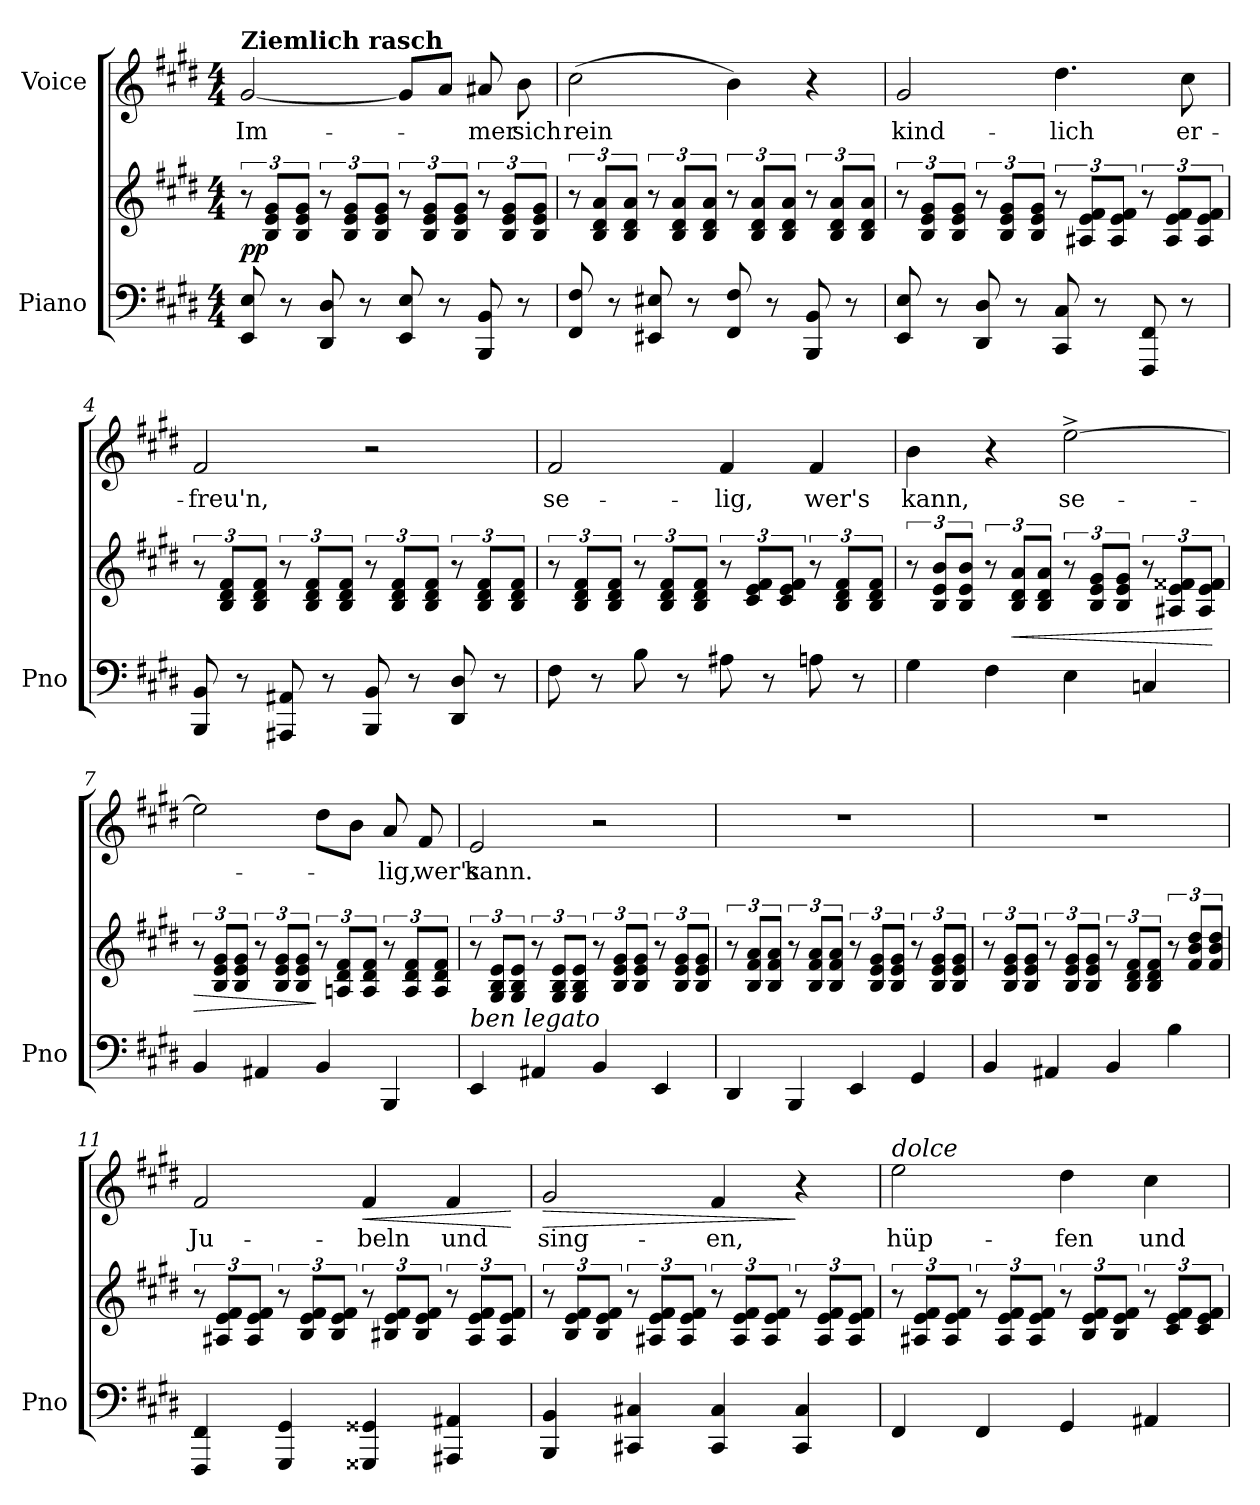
**kern	**kern	**dynam	**kern	**text	**dynam
*part2	*part2	*part2	*part1	*part1	*part1
*staff3	*staff2	*staff2/3	*staff1	*staff1	*staff1
*I"Piano	*	*	*I"Voice	*	*
*I'Pno	*	*	*	*	*
*clefF4	*clefG2	*	*clefG2	*	*
*k[f#c#g#d#]	*k[f#c#g#d#]	*	*k[f#c#g#d#]	*	*
*M4/4	*M4/4	*	*M4/4	*	*
=1	=1	=1	=1	=1	=1
!	!	!	!LO:TX:a:B:t=Ziemlich rasch	!	!
!	!	!LO:DY:b	!	!	!
8EE/ 8E/	12r	pp	[2g#/	Im-	.
.	12B/ 12e/ 12g#/L	.	.	.	.
8r	.	.	.	.	.
.	12B/ 12e/ 12g#/J	.	.	.	.
8DD#/ 8D#/	12r	.	.	.	.
.	12B/ 12e/ 12g#/L	.	.	.	.
8r	.	.	.	.	.
.	12B/ 12e/ 12g#/J	.	.	.	.
8EE/ 8E/	12r	.	8g#/L]	.	.
.	12B/ 12e/ 12g#/L	.	.	.	.
8r	.	.	8a/J	.	.
.	12B/ 12e/ 12g#/J	.	.	.	.
8BBB/ 8BB/	12r	.	8a#X/	-mer	.
.	12B/ 12e/ 12g#/L	.	.	.	.
8r	.	.	8b\	sich	.
.	12B/ 12e/ 12g#/J	.	.	.	.
=2	=2	=2	=2	=2	=2
8FF#/ 8F#/	12r	.	(2cc#\	rein	.
.	12B/ 12d#/ 12a/L	.	.	.	.
8r	.	.	.	.	.
.	12B/ 12d#/ 12a/J	.	.	.	.
8EE#X/ 8E#X/	12r	.	.	.	.
.	12B/ 12d#/ 12a/L	.	.	.	.
8r	.	.	.	.	.
.	12B/ 12d#/ 12a/J	.	.	.	.
8FF#/ 8F#/	12r	.	4b\)	.	.
.	12B/ 12d#/ 12a/L	.	.	.	.
8r	.	.	.	.	.
.	12B/ 12d#/ 12a/J	.	.	.	.
8BBB/ 8BB/	12r	.	4r	.	.
.	12B/ 12d#/ 12a/L	.	.	.	.
8r	.	.	.	.	.
.	12B/ 12d#/ 12a/J	.	.	.	.
=3	=3	=3	=3	=3	=3
8EE/ 8E/	12r	.	2g#/	kind-	.
.	12B/ 12e/ 12g#/L	.	.	.	.
8r	.	.	.	.	.
.	12B/ 12e/ 12g#/J	.	.	.	.
8DD#/ 8D#/	12r	.	.	.	.
.	12B/ 12e/ 12g#/L	.	.	.	.
8r	.	.	.	.	.
.	12B/ 12e/ 12g#/J	.	.	.	.
8CC#/ 8C#/	12r	.	4.dd#\	-lich	.
.	12A#X/ 12e/ 12f#/L	.	.	.	.
8r	.	.	.	.	.
.	12A#/ 12e/ 12f#/J	.	.	.	.
8FFF#/ 8FF#/	12r	.	.	.	.
.	12A#/ 12e/ 12f#/L	.	.	.	.
8r	.	.	8cc#\	er-	.
.	12A#/ 12e/ 12f#/J	.	.	.	.
=4	=4	=4	=4	=4	=4
8BBB/ 8BB/	12r	.	2f#/	-freu'n,	.
.	12B/ 12d#/ 12f#/L	.	.	.	.
8r	.	.	.	.	.
.	12B/ 12d#/ 12f#/J	.	.	.	.
8AAA#X/ 8AA#X/	12r	.	.	.	.
.	12B/ 12d#/ 12f#/L	.	.	.	.
8r	.	.	.	.	.
.	12B/ 12d#/ 12f#/J	.	.	.	.
8BBB/ 8BB/	12r	.	2r	.	.
.	12B/ 12d#/ 12f#/L	.	.	.	.
8r	.	.	.	.	.
.	12B/ 12d#/ 12f#/J	.	.	.	.
8DD#/ 8D#/	12r	.	.	.	.
.	12B/ 12d#/ 12f#/L	.	.	.	.
8r	.	.	.	.	.
.	12B/ 12d#/ 12f#/J	.	.	.	.
=5	=5	=5	=5	=5	=5
8F#\	12r	.	2f#/	se-	.
.	12B/ 12d#/ 12f#/L	.	.	.	.
8r	.	.	.	.	.
.	12B/ 12d#/ 12f#/J	.	.	.	.
8B\	12r	.	.	.	.
.	12B/ 12d#/ 12f#/L	.	.	.	.
8r	.	.	.	.	.
.	12B/ 12d#/ 12f#/J	.	.	.	.
8A#X\	12r	.	4f#/	-lig,	.
.	12c#/ 12e/ 12f#/L	.	.	.	.
8r	.	.	.	.	.
.	12c#/ 12e/ 12f#/J	.	.	.	.
8An\	12r	.	4f#/	wer's	.
.	12B/ 12d#/ 12f#/L	.	.	.	.
8r	.	.	.	.	.
.	12B/ 12d#/ 12f#/J	.	.	.	.
=6	=6	=6	=6	=6	=6
4G#\	12r	.	4b\	kann,	.
.	12B/ 12e/ 12b/L	.	.	.	.
.	12B/ 12e/ 12b/J	.	.	.	.
4F#\	12r	.	4r	.	.
!	!	!LO:HP:b	!	!	!
.	12B/ 12d#/ 12a/L	<	.	.	.
.	12B/ 12d#/ 12a/J	.	.	.	.
4E\	12r	.	[2ee^\	se-	.
.	12B/ 12e/ 12g#/L	.	.	.	.
.	12B/ 12e/ 12g#/J	.	.	.	.
4Cn/	12r	.	.	.	.
.	12A#X/ 12e/ 12f##X/L	.	.	.	.
.	12A#/ 12e/ 12f##/J	.	.	.	.
.	.	[	.	.	.
=7	=7	=7	=7	=7	=7
!	!	!LO:HP:b	!	!	!
4BB/	12r	>	2ee\]	.	.
.	12B/ 12e/ 12g#/L	.	.	.	.
.	12B/ 12e/ 12g#/J	.	.	.	.
4AA#X/	12r	.	.	.	.
.	12B/ 12e/ 12g#/L	.	.	.	.
.	12B/ 12e/ 12g#/J	.	.	.	.
4BB/	12r	]	8dd#\L	.	.
.	12An/ 12d#/ 12f#/L	.	.	.	.
.	.	.	8b\J	.	.
.	12A/ 12d#/ 12f#/J	.	.	.	.
4BBB/	12r	.	8a/	-lig,	.
.	12A/ 12d#/ 12f#/L	.	.	.	.
.	.	.	8f#/	wer's	.
.	12A/ 12d#/ 12f#/J	.	.	.	.
=8	=8	=8	=8	=8	=8
!LO:TX:i:t=ben legato	!	!	!	!	!
4EE/	12r	.	2e/	kann.	.
.	12G#/ 12B/ 12e/L	.	.	.	.
.	12G#/ 12B/ 12e/J	.	.	.	.
4AA#X/	12r	.	.	.	.
.	12G#/ 12B/ 12e/L	.	.	.	.
.	12G#/ 12B/ 12e/J	.	.	.	.
4BB/	12r	.	2r	.	.
.	12B/ 12e/ 12g#/L	.	.	.	.
.	12B/ 12e/ 12g#/J	.	.	.	.
4EE/	12r	.	.	.	.
.	12B/ 12e/ 12g#/L	.	.	.	.
.	12B/ 12e/ 12g#/J	.	.	.	.
=9	=9	=9	=9	=9	=9
4DD#/	12r	.	1r	.	.
.	12B/ 12f#/ 12a/L	.	.	.	.
.	12B/ 12f#/ 12a/J	.	.	.	.
4BBB/	12r	.	.	.	.
.	12B/ 12f#/ 12a/L	.	.	.	.
.	12B/ 12f#/ 12a/J	.	.	.	.
4EE/	12r	.	.	.	.
.	12B/ 12e/ 12g#/L	.	.	.	.
.	12B/ 12e/ 12g#/J	.	.	.	.
4GG#/	12r	.	.	.	.
.	12B/ 12e/ 12g#/L	.	.	.	.
.	12B/ 12e/ 12g#/J	.	.	.	.
=10	=10	=10	=10	=10	=10
4BB/	12r	.	1r	.	.
.	12B/ 12e/ 12g#/L	.	.	.	.
.	12B/ 12e/ 12g#/J	.	.	.	.
4AA#X/	12r	.	.	.	.
.	12B/ 12e/ 12g#/L	.	.	.	.
.	12B/ 12e/ 12g#/J	.	.	.	.
4BB/	12r	.	.	.	.
.	12B/ 12d#/ 12f#/L	.	.	.	.
.	12B/ 12d#/ 12f#/J	.	.	.	.
4B\	12r	.	.	.	.
.	12f#/ 12b/ 12dd#/L	.	.	.	.
.	12f#/ 12b/ 12dd#/J	.	.	.	.
=11	=11	=11	=11	=11	=11
4FFF#/ 4FF#/	12r	.	2f#/	Ju-	.
.	12A#X/ 12e/ 12f#/L	.	.	.	.
.	12A#/ 12e/ 12f#/J	.	.	.	.
4GGG#/ 4GG#/	12r	.	.	.	.
.	12B/ 12e/ 12f#/L	.	.	.	.
.	12B/ 12e/ 12f#/J	.	.	.	.
!	!	!	!	!	!LO:HP:b
4GGG##X/ 4GG##X/	12r	.	4f#/	-beln	<
.	12B#X/ 12e/ 12f#/L	.	.	.	.
.	12B#/ 12e/ 12f#/J	.	.	.	.
4AAA#X/ 4AA#X/	12r	.	4f#/	und	.
.	12A#/ 12e/ 12f#/L	.	.	.	.
.	12A#/ 12e/ 12f#/J	.	.	.	.
.	.	.	.	.	[
=12	=12	=12	=12	=12	=12
!	!	!	!	!	!LO:HP:b
4BBB/ 4BB/	12r	.	2g#/	sing-	>
.	12B/ 12e/ 12f#/L	.	.	.	.
.	12B/ 12e/ 12f#/J	.	.	.	.
4CC#X/ 4C#X/	12r	.	.	.	.
.	12A#X/ 12e/ 12f#/L	.	.	.	.
.	12A#/ 12e/ 12f#/J	.	.	.	.
4CC#/ 4C#/	12r	.	4f#/	-en,	.
.	12A#/ 12e/ 12f#/L	.	.	.	.
.	12A#/ 12e/ 12f#/J	.	.	.	.
4CC#/ 4C#/	12r	.	4r	.	]
.	12A#/ 12e/ 12f#/L	.	.	.	.
.	12A#/ 12e/ 12f#/J	.	.	.	.
=13	=13	=13	=13	=13	=13
!	!	!	!LO:TX:i:t=dolce	!	!
4FF#/	12r	.	2ee\	hüp-	.
.	12A#X/ 12e/ 12f#/L	.	.	.	.
.	12A#/ 12e/ 12f#/J	.	.	.	.
4FF#/	12r	.	.	.	.
.	12A#/ 12e/ 12f#/L	.	.	.	.
.	12A#/ 12e/ 12f#/J	.	.	.	.
4GG#/	12r	.	4dd#\	-fen	.
.	12B/ 12e/ 12f#/L	.	.	.	.
.	12B/ 12e/ 12f#/J	.	.	.	.
4AA#X/	12r	.	4cc#\	und	.
.	12c#/ 12e/ 12f#/L	.	.	.	.
.	12c#/ 12e/ 12f#/J	.	.	.	.
=	=	=	=	=	=
*-	*-	*-	*-	*-	*-
